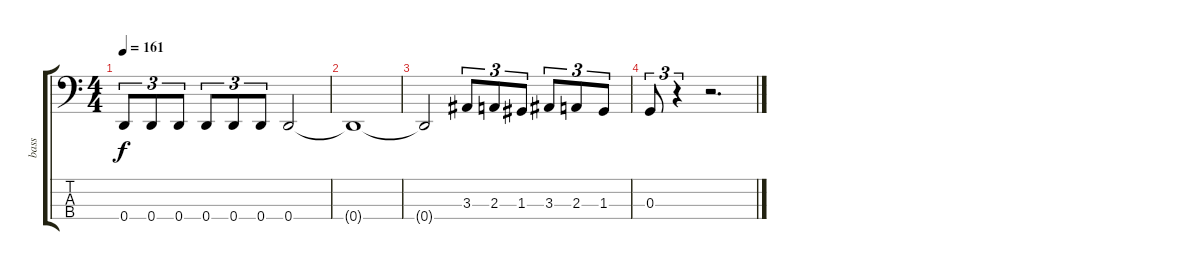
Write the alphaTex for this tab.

\track ("bass" "bass") {instrument electricbasspick}
\staff {score tabs}
\tuning (F2 C2 G1 D1) {hide}
\ts (4 4)
\tempo 161
\clef f4
\ks c
0.4.8{tu (3 2) dy f} 0.4.8{tu (3 2)} 0.4.8{tu (3 2)} 0.4.8{tu (3 2)} 0.4.8{tu (3 2)} 0.4.8{tu (3 2)} 0.4.2 |
0.4{t}.1 |
0.4{t}.2 3.3.8{tu (3 2)} 2.3.8{tu (3 2)} 1.3.8{tu (3 2)} 3.3.8{tu (3 2)} 2.3.8{tu (3 2)} 1.3.8{tu (3 2)} |
0.3.8{tu (3 2)} r.4{tu (3 2)} r.2{d}
